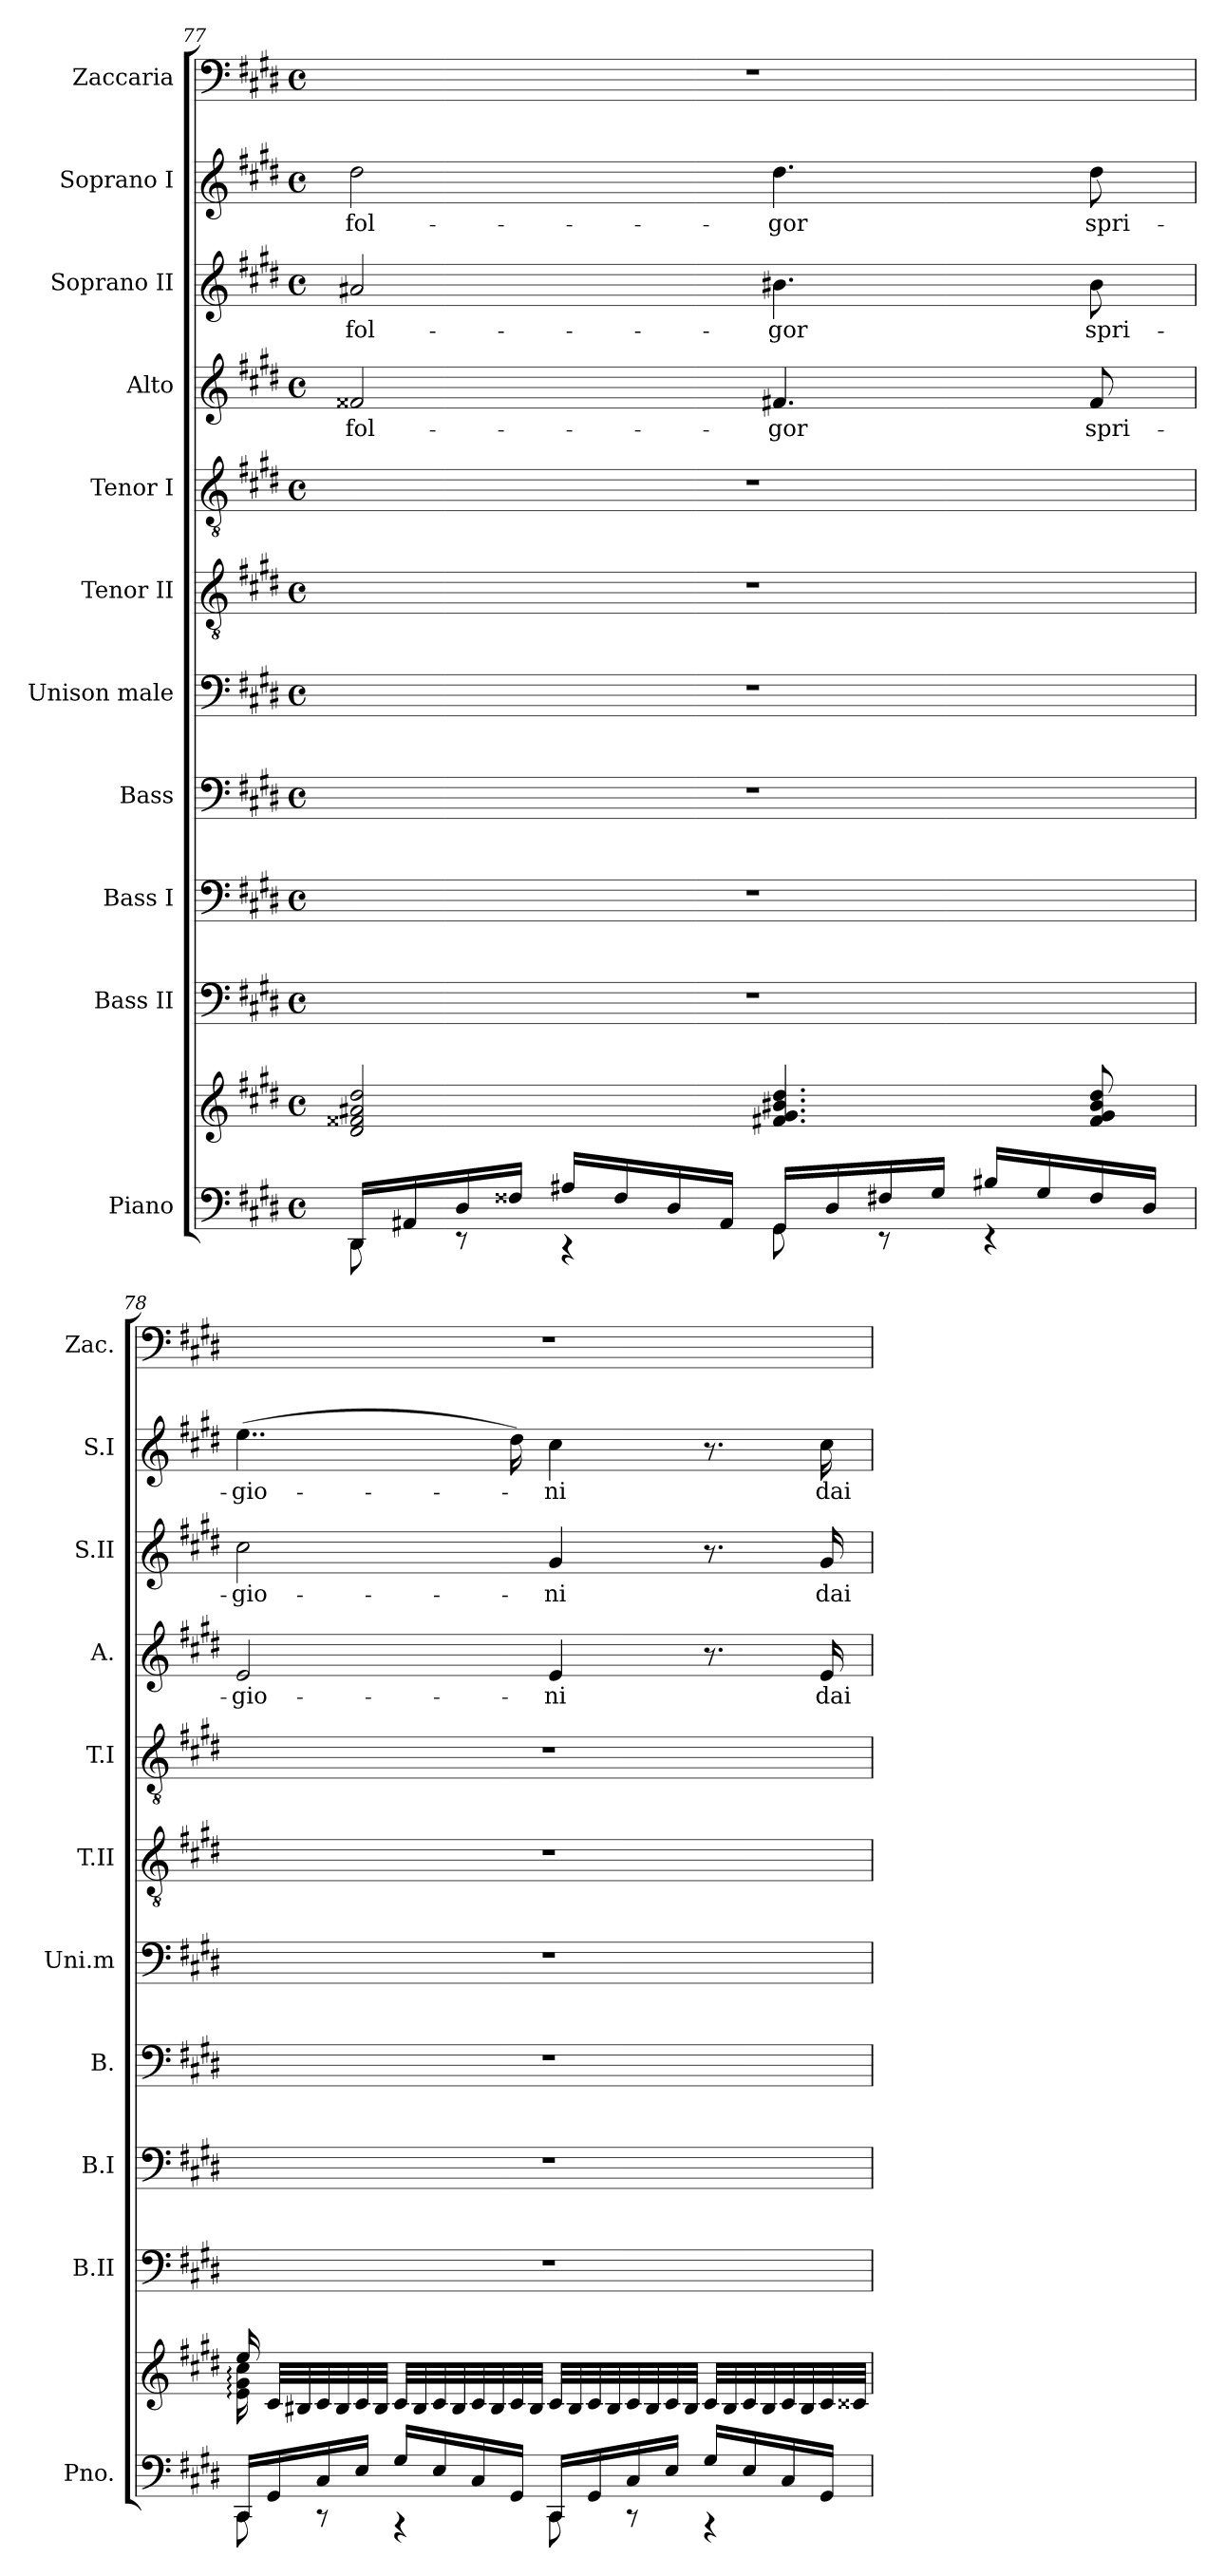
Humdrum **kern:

**kern	**kern	**kern	**kern	**kern	**kern	**kern	**kern	**kern	**text	**kern	**text	**kern	**text	**kern
*part11	*part11	*part10	*part9	*part8	*part7	*part6	*part5	*part4	*part4	*part3	*part3	*part2	*part2	*part1
*staff12	*staff11	*staff10	*staff9	*staff8	*staff7	*staff6	*staff5	*staff4	*staff4	*staff3	*staff3	*staff2	*staff2	*staff1
*I"Piano	*	*I"Bass II	*I"Bass I	*I"Bass	*I"Unison male	*I"Tenor II	*I"Tenor I	*I"Alto	*	*I"Soprano II	*	*I"Soprano I	*	*I"Zaccaria
*I'Pno.	*	*I'B.II	*I'B.I	*I'B.	*I'Uni.m	*I'T.II	*I'T.I	*I'A.	*	*I'S.II	*	*I'S.I	*	*I'Zac.
!!LO:LB:g=z
*clefF4	*clefG2	*clefF4	*clefF4	*clefF4	*clefF4	*clefGv2	*clefGv2	*clefG2	*	*clefG2	*	*clefG2	*	*clefF4
*k[f#c#g#d#]	*k[f#c#g#d#]	*k[f#c#g#d#]	*k[f#c#g#d#]	*k[f#c#g#d#]	*k[f#c#g#d#]	*k[f#c#g#d#]	*k[f#c#g#d#]	*k[f#c#g#d#]	*	*k[f#c#g#d#]	*	*k[f#c#g#d#]	*	*k[f#c#g#d#]
*M4/4	*M4/4	*M4/4	*M4/4	*M4/4	*M4/4	*M4/4	*M4/4	*M4/4	*	*M4/4	*	*M4/4	*	*M4/4
*met(c)	*met(c)	*met(c)	*met(c)	*met(c)	*met(c)	*met(c)	*met(c)	*met(c)	*	*met(c)	*	*met(c)	*	*met(c)
=77	=77	=77	=77	=77	=77	=77	=77	=77	=77	=77	=77	=77	=77	=77
*^	*	*	*	*	*	*	*	*	*	*	*	*	*	*
!	!	!	!	!	!	!	!	!	!	!LO:LY:b	!	!LO:LY:b	!	!LO:LY:b	!
16DD#/LL	8DD#\	2d#/ 2f##X/ 2a#X/ 2dd#/	1r	1r	1r	1r	1r	1r	2f##X/	fol-	2a#X/	fol-	2dd#\	fol-	1r
16AA#X/	.	.	.	.	.	.	.	.	.	.	.	.	.	.	.
16D#/	8r	.	.	.	.	.	.	.	.	.	.	.	.	.	.
16F##X/JJ	.	.	.	.	.	.	.	.	.	.	.	.	.	.	.
16A#X/LL	4r	.	.	.	.	.	.	.	.	.	.	.	.	.	.
16F##/	.	.	.	.	.	.	.	.	.	.	.	.	.	.	.
16D#/	.	.	.	.	.	.	.	.	.	.	.	.	.	.	.
16AA#/JJ	.	.	.	.	.	.	.	.	.	.	.	.	.	.	.
!	!	!	!	!	!	!	!	!	!	!LO:LY:b	!	!LO:LY:b	!	!LO:LY:b	!
16GG#/LL	8GG#\	4.f#X/ 4.g#/ 4.b#X/ 4.dd#/	.	.	.	.	.	.	4.f#X/	-gor	4.b#X\	-gor	4.dd#\	-gor	.
16D#/	.	.	.	.	.	.	.	.	.	.	.	.	.	.	.
16F#X/	8r	.	.	.	.	.	.	.	.	.	.	.	.	.	.
16G#/JJ	.	.	.	.	.	.	.	.	.	.	.	.	.	.	.
16B#X/LL	4r	.	.	.	.	.	.	.	.	.	.	.	.	.	.
16G#/	.	.	.	.	.	.	.	.	.	.	.	.	.	.	.
!	!	!	!	!	!	!	!	!	!	!LO:LY:b	!	!LO:LY:b	!	!LO:LY:b	!
16F#/	.	8f#/ 8g#/ 8b#/ 8dd#/	.	.	.	.	.	.	8f#/	spri-	8b#\	spri-	8dd#\	spri-	.
16D#/JJ	.	.	.	.	.	.	.	.	.	.	.	.	.	.	.
!!LO:PB:g=z
=78	=78	=78	=78	=78	=78	=78	=78	=78	=78	=78	=78	=78	=78	=78	=78
*	*	*^	*	*	*	*	*	*	*	*	*	*	*	*	*
!	!	!	!	!	!	!	!	!	!	!	!LO:LY:b	!	!LO:LY:b	!	!LO:LY:b	!
16CC#/LL	8CC#\	16ee/	16e\: 16g#\: 16cc#\:	1r	1r	1r	1r	1r	1r	2e/	-gio-	2cc#\	-gio-	(>4..ee\	-gio-	1r
16GG#/	.	32c#/LLL	2...ryy	.	.	.	.	.	.	.	.	.	.	.	.	.
.	.	32B#X/	.	.	.	.	.	.	.	.	.	.	.	.	.	.
16C#/	8r	32c#/	.	.	.	.	.	.	.	.	.	.	.	.	.	.
.	.	32B#/	.	.	.	.	.	.	.	.	.	.	.	.	.	.
16E/JJ	.	32c#/	.	.	.	.	.	.	.	.	.	.	.	.	.	.
.	.	32B#/JJJ	.	.	.	.	.	.	.	.	.	.	.	.	.	.
16G#/LL	4r	32c#/LLL	.	.	.	.	.	.	.	.	.	.	.	.	.	.
.	.	32B#/	.	.	.	.	.	.	.	.	.	.	.	.	.	.
16E/	.	32c#/	.	.	.	.	.	.	.	.	.	.	.	.	.	.
.	.	32B#/	.	.	.	.	.	.	.	.	.	.	.	.	.	.
16C#/	.	32c#/	.	.	.	.	.	.	.	.	.	.	.	.	.	.
.	.	32B#/	.	.	.	.	.	.	.	.	.	.	.	.	.	.
16GG#/JJ	.	32c#/	.	.	.	.	.	.	.	.	.	.	.	16dd#\)	.	.
.	.	32B#/JJJ	.	.	.	.	.	.	.	.	.	.	.	.	.	.
!	!	!	!	!	!	!	!	!	!	!	!LO:LY:b	!	!LO:LY:b	!	!LO:LY:b	!
16CC#/LL	8CC#\	32c#/LLL	.	.	.	.	.	.	.	4e/	-ni	4g#/	-ni	4cc#\	-ni	.
.	.	32B#/	.	.	.	.	.	.	.	.	.	.	.	.	.	.
16GG#/	.	32c#/	.	.	.	.	.	.	.	.	.	.	.	.	.	.
.	.	32B#/	.	.	.	.	.	.	.	.	.	.	.	.	.	.
16C#/	8r	32c#/	.	.	.	.	.	.	.	.	.	.	.	.	.	.
.	.	32B#/	.	.	.	.	.	.	.	.	.	.	.	.	.	.
16E/JJ	.	32c#/	.	.	.	.	.	.	.	.	.	.	.	.	.	.
.	.	32B#/JJJ	.	.	.	.	.	.	.	.	.	.	.	.	.	.
16G#/LL	4r	32c#/LLL	.	.	.	.	.	.	.	8.r	.	8.r	.	8.r	.	.
.	.	32B#/	.	.	.	.	.	.	.	.	.	.	.	.	.	.
16E/	.	32c#/	.	.	.	.	.	.	.	.	.	.	.	.	.	.
.	.	32B#/	.	.	.	.	.	.	.	.	.	.	.	.	.	.
16C#/	.	32c#/	.	.	.	.	.	.	.	.	.	.	.	.	.	.
.	.	32B#/	.	.	.	.	.	.	.	.	.	.	.	.	.	.
!	!	!	!	!	!	!	!	!	!	!	!LO:LY:b	!	!LO:LY:b	!	!LO:LY:b	!
16GG#/JJ	.	32c#/	.	.	.	.	.	.	.	16e/	dai	16g#/	dai	16cc#\	dai	.
.	.	32c##X/JJJ	.	.	.	.	.	.	.	.	.	.	.	.	.	.
*v	*v	*	*	*	*	*	*	*	*	*	*	*	*	*	*	*
*	*v	*v	*	*	*	*	*	*	*	*	*	*	*	*	*
=	=	=	=	=	=	=	=	=	=	=	=	=	=	=
*-	*-	*-	*-	*-	*-	*-	*-	*-	*-	*-	*-	*-	*-	*-
